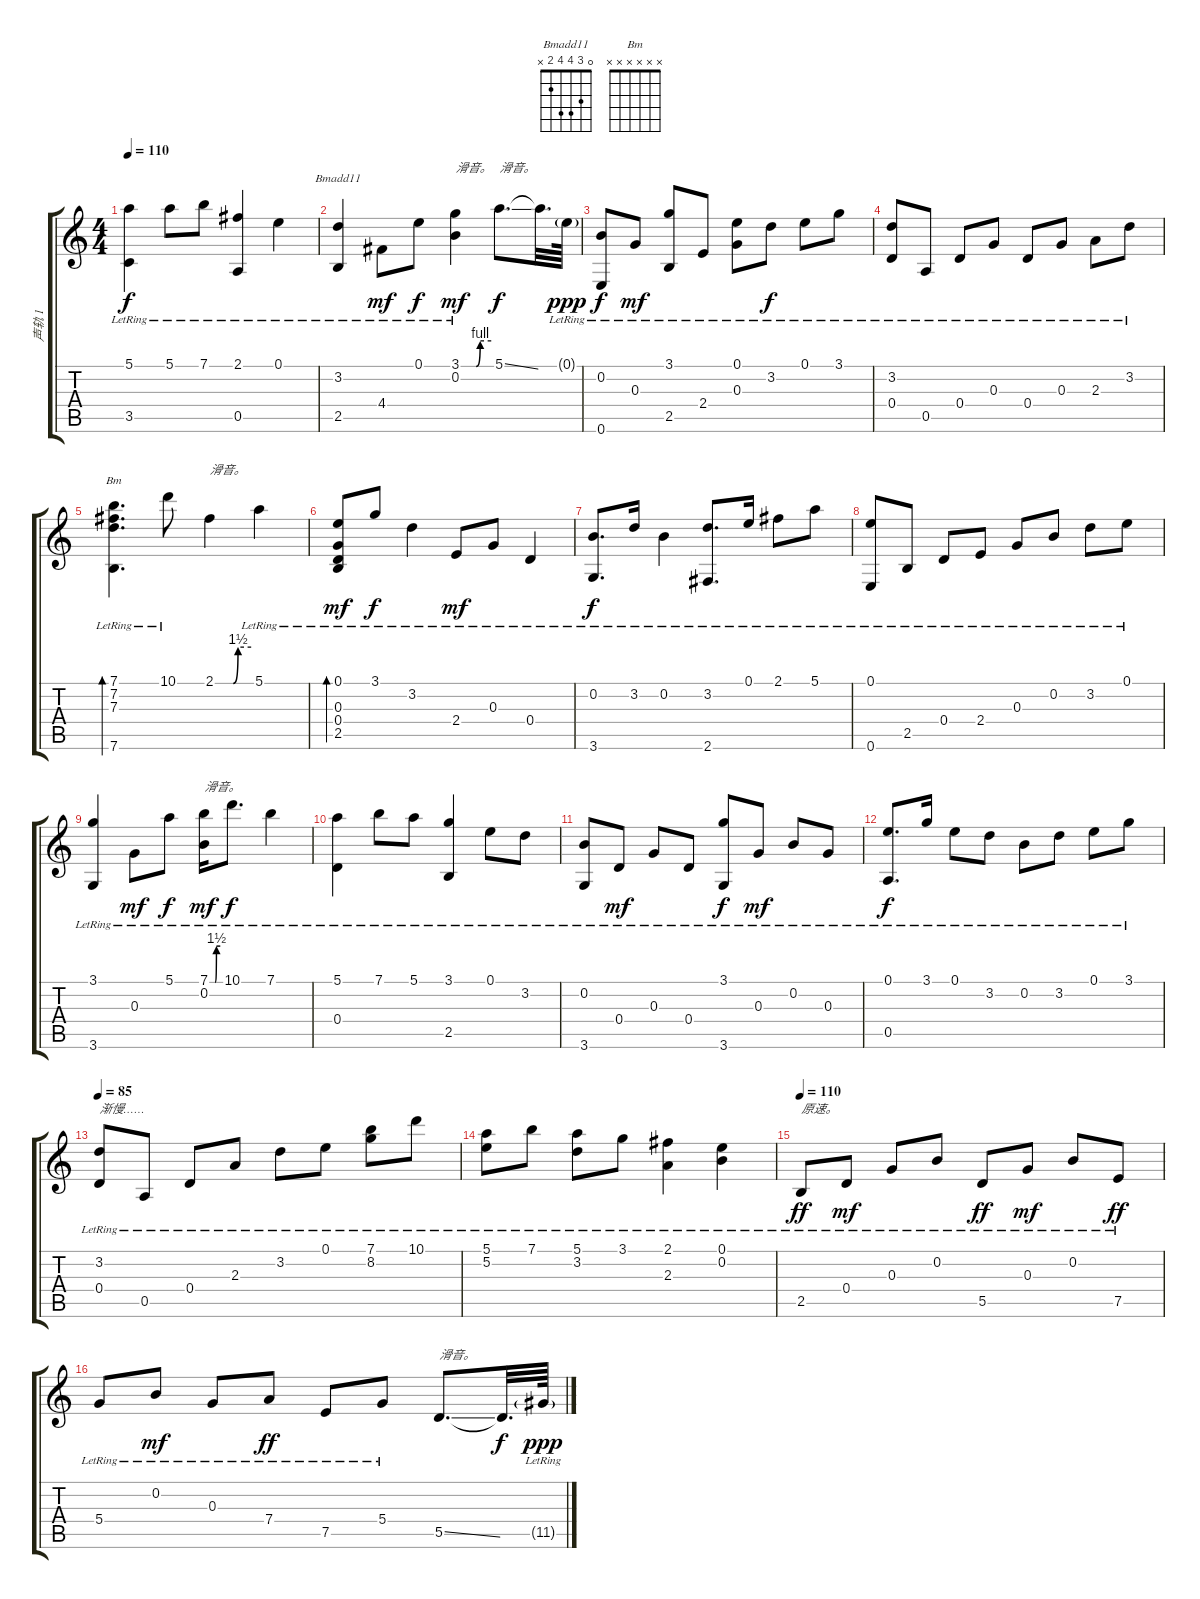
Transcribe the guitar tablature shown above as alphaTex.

\track ("声轨 1" "声轨 1") {instrument acousticguitarnylon}
\staff {score tabs}
\tuning (E4 B3 G3 D3 A2 E2) {hide}
\chord ("Bmadd11" 0 3 4 4 2 x)
\chord ("Bm" x x x x x x)
\ts (4 4)
\tempo 110
\clef g2
\ks c
(5.1{lr} 3.5{lr}).4{dy f} 5.1{lr}.8 7.1{lr}.8 (2.1{lr} 0.5{lr}).4 0.1{lr}.4 |
(3.2{lr} 2.5{lr}).4{ch "Bmadd11"} 4.4{lr}.8{dy mf} 0.1{lr}.8{dy f} (3.1{be (custom 0 0 30 0 38 4 60 4)} 0.2{lr}).4{txt "滑音。" dy mf} 5.1{ss}.8{d txt "滑音。" dy f} 5.1{t}.32{d} 0.1{g lr}.64{dy ppp} |
(0.2{lr} 0.6{lr}).8{dy f} 0.3{lr}.8{dy mf} (3.1{lr} 2.5{lr}).8 2.4{lr}.8 (0.1{lr} 0.3{lr}).8 3.2{lr}.8{dy f} 0.1{lr}.8 3.1{lr}.8 |
(3.2{lr} 0.4{lr}).8 0.5{lr}.8 0.4{lr}.8 0.3{lr}.8 0.4{lr}.8 0.3{lr}.8 2.3{lr}.8 3.2{lr}.8 |
(7.1{lr} 7.2{lr} 7.3{lr} 7.6{lr}).4{d bd 480 ch "Bm"} 10.1{lr}.8 2.1{be (custom 0 0 30 0 38 6 60 6)}.4{txt "滑音。"} 5.1{lr}.4 |
(0.1{lr} 0.3{lr} 0.4{lr} 2.5{lr}).8{bd 480 dy mf} 3.1{lr}.8{dy f} 3.2{lr}.4 2.4{lr}.8{dy mf} 0.3{lr}.8 0.4{lr}.4 |
(0.2{lr} 3.6{lr}).8{d dy f} 3.2{lr}.16 0.2{lr}.4 (3.2{lr} 2.6{lr}).8{d} 0.1{lr}.16 2.1{lr}.8 5.1{lr}.8 |
(0.1{lr} 0.6{lr}).8 2.5{lr}.8 0.4{lr}.8 2.4{lr}.8 0.3{lr}.8 0.2{lr}.8 3.2{lr}.8 0.1{lr}.8 |
(3.1{lr} 3.6{lr}).4 0.3{lr}.8{dy mf} 5.1{lr}.8{dy f} (7.1{be (custom 0 0 30 0 38 6 60 6)} 0.2{lr}).16{txt "滑音。" dy mf} 10.1{lr}.8{d dy f} 7.1{lr}.4 |
(5.1{lr} 0.4{lr}).4 7.1{lr}.8 5.1{lr}.8 (3.1{lr} 2.5{lr}).4 0.1{lr}.8 3.2{lr}.8 |
(0.2{lr} 3.6{lr}).8 0.4{lr}.8{dy mf} 0.3{lr}.8 0.4{lr}.8 (3.1{lr} 3.6{lr}).8{dy f} 0.3{lr}.8{dy mf} 0.2{lr}.8 0.3{lr}.8 |
(0.1{lr} 0.5{lr}).8{d dy f} 3.1{lr}.16 0.1{lr}.8 3.2{lr}.8 0.2{lr}.8 3.2{lr}.8 0.1{lr}.8 3.1{lr}.8 |
\tempo 85
(3.2{lr} 0.4{lr}).8{txt "渐慢……"} 0.5{lr}.8 0.4{lr}.8 2.3{lr}.8 3.2{lr}.8 0.1{lr}.8 (7.1{lr} 8.2{lr}).8 10.1{lr}.8 |
(5.1{lr} 5.2{lr}).8 7.1{lr}.8 (5.1{lr} 3.2{lr}).8 3.1{lr}.8 (2.1{lr} 2.3{lr}).4 (0.1{lr} 0.2{lr}).4 |
\tempo 110
2.5{lr}.8{txt "原速。" dy ff} 0.4{lr}.8{dy mf} 0.3{lr}.8 0.2{lr}.8 5.5{lr}.8{dy ff} 0.3{lr}.8{dy mf} 0.2{lr}.8 7.5{lr}.8{dy ff} |
5.4{lr}.8 0.2{lr}.8{dy mf} 0.3{lr}.8 7.4{lr}.8{dy ff} 7.5{lr}.8 5.4{lr}.8 5.5{ss}.8{d txt "滑音。"} 5.5{t}.32{d dy f} 11.5{g lr}.64{dy ppp}
